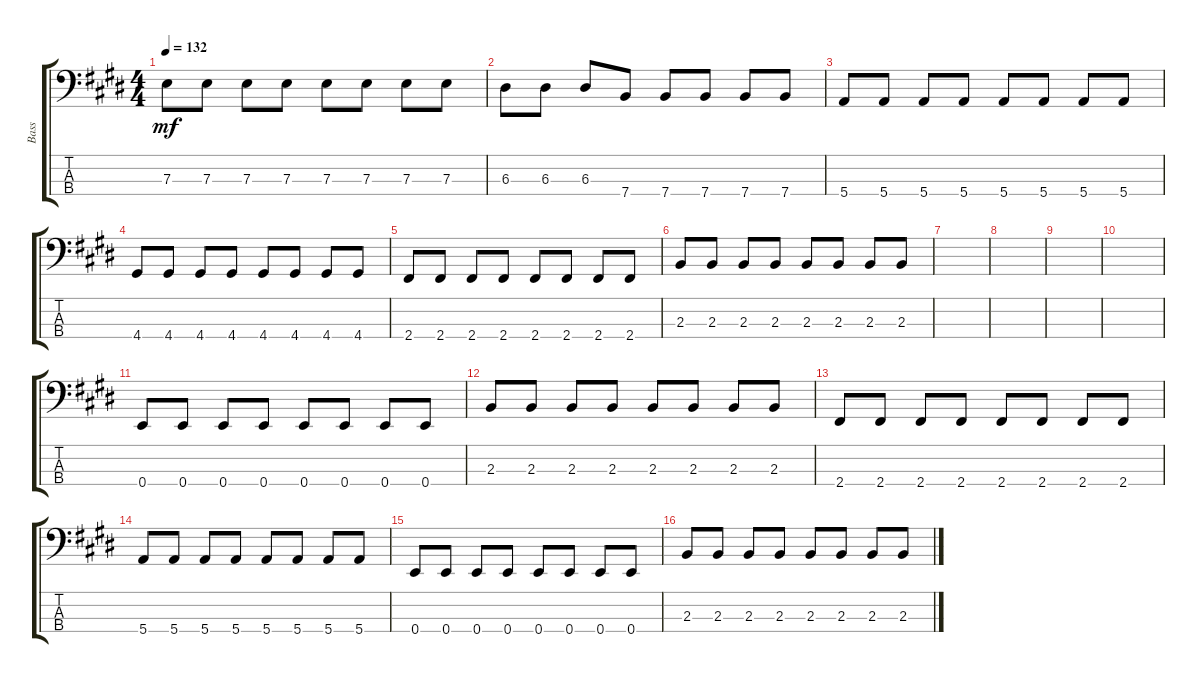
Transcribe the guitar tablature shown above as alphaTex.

\track ("Bass" "Bass") {instrument electricbassfinger}
\staff {score tabs}
\tuning (G2 D2 A1 E1) {hide}
\ts (4 4)
\tempo 132
\clef f4
\ks e
7.3.8{dy mf} 7.3.8 7.3.8 7.3.8 7.3.8 7.3.8 7.3.8 7.3.8 |
6.3.8 6.3.8 6.3.8 7.4.8 7.4.8 7.4.8 7.4.8 7.4.8 |
5.4.8 5.4.8 5.4.8 5.4.8 5.4.8 5.4.8 5.4.8 5.4.8 |
4.4.8 4.4.8 4.4.8 4.4.8 4.4.8 4.4.8 4.4.8 4.4.8 |
2.4.8 2.4.8 2.4.8 2.4.8 2.4.8 2.4.8 2.4.8 2.4.8 |
2.3.8 2.3.8 2.3.8 2.3.8 2.3.8 2.3.8 2.3.8 2.3.8 |
|
|
|
|
0.4.8 0.4.8 0.4.8 0.4.8 0.4.8 0.4.8 0.4.8 0.4.8 |
2.3.8 2.3.8 2.3.8 2.3.8 2.3.8 2.3.8 2.3.8 2.3.8 |
2.4.8 2.4.8 2.4.8 2.4.8 2.4.8 2.4.8 2.4.8 2.4.8 |
5.4.8 5.4.8 5.4.8 5.4.8 5.4.8 5.4.8 5.4.8 5.4.8 |
0.4.8 0.4.8 0.4.8 0.4.8 0.4.8 0.4.8 0.4.8 0.4.8 |
2.3.8 2.3.8 2.3.8 2.3.8 2.3.8 2.3.8 2.3.8 2.3.8
